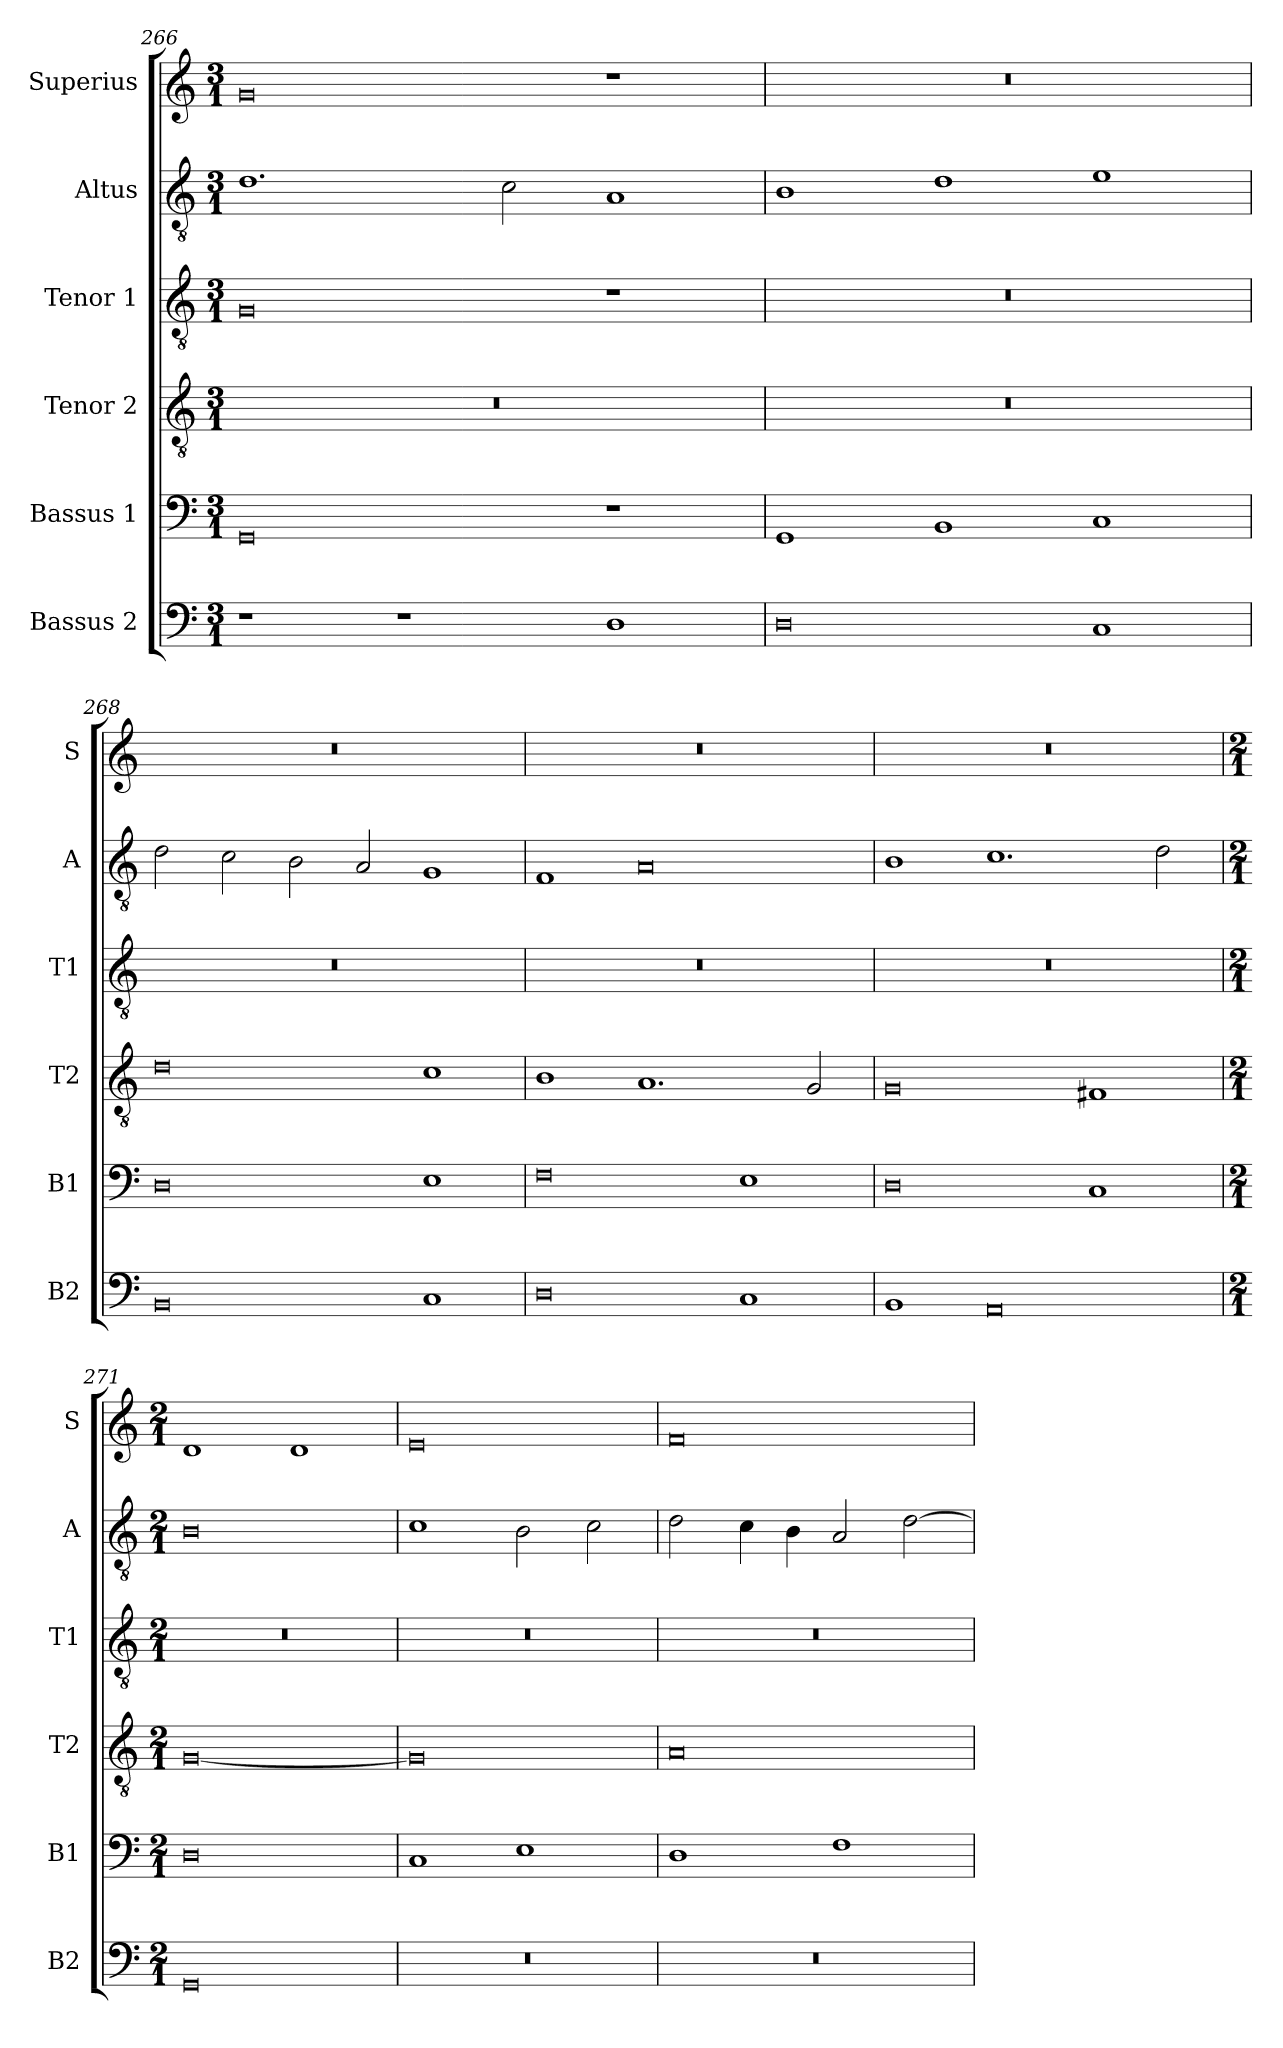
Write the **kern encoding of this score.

**kern	**kern	**kern	**kern	**kern	**kern
*part6	*part5	*part4	*part3	*part2	*part1
*staff6	*staff5	*staff4	*staff3	*staff2	*staff1
*I"Bassus 2	*I"Bassus 1	*I"Tenor 2	*I"Tenor 1	*I"Altus	*I"Superius
*I'B2	*I'B1	*I'T2	*I'T1	*I'A	*I'S
*clefF4	*clefF4	*clefGv2	*clefGv2	*clefGv2	*clefG2
*k[]	*k[]	*k[]	*k[]	*k[]	*k[]
*M3/1	*M3/1	*M3/1	*M3/1	*M3/1	*M3/1
=266	=266	=266	=266	=266	=266
1r	0GG	1%3r	0G	1.d	0g
1r	.	.	.	.	.
.	.	.	.	2c	.
1D	1r	.	1r	1A	1r
=267	=267	=267	=267	=267	=267
0D	1GG	1%3r	1%3r	1B	1%3r
.	1BB	.	.	1d	.
1C	1C	.	.	1e	.
=268	=268	=268	=268	=268	=268
0BB	0D	0d	1%3r	2d	1%3r
.	.	.	.	2c	.
.	.	.	.	2B	.
.	.	.	.	2A	.
1C	1E	1c	.	1G	.
=269	=269	=269	=269	=269	=269
0D	0F	1B	1%3r	1F	1%3r
.	.	1.A	.	0A	.
1C	1E	.	.	.	.
.	.	2G	.	.	.
=270	=270	=270	=270	=270	=270
1BB	0D	0G	1%3r	1B	1%3r
0AA	.	.	.	1.c	.
.	1C	1F#X	.	.	.
.	.	.	.	2d	.
=271	=271	=271	=271	=271	=271
*M2/1	*M2/1	*M2/1	*M2/1	*M2/1	*M2/1
0GG	0D	[0G	0r	0B	1d
.	.	.	.	.	1d
=272	=272	=272	=272	=272	=272
0r	1C	0G]	0r	1c	0e
.	1E	.	.	2B	.
.	.	.	.	2c	.
=273	=273	=273	=273	=273	=273
0r	1D	0A	0r	2d	0f
.	.	.	.	4c	.
.	.	.	.	4B	.
.	1F	.	.	2A	.
.	.	.	.	[2d	.
=	=	=	=	=	=
*-	*-	*-	*-	*-	*-
